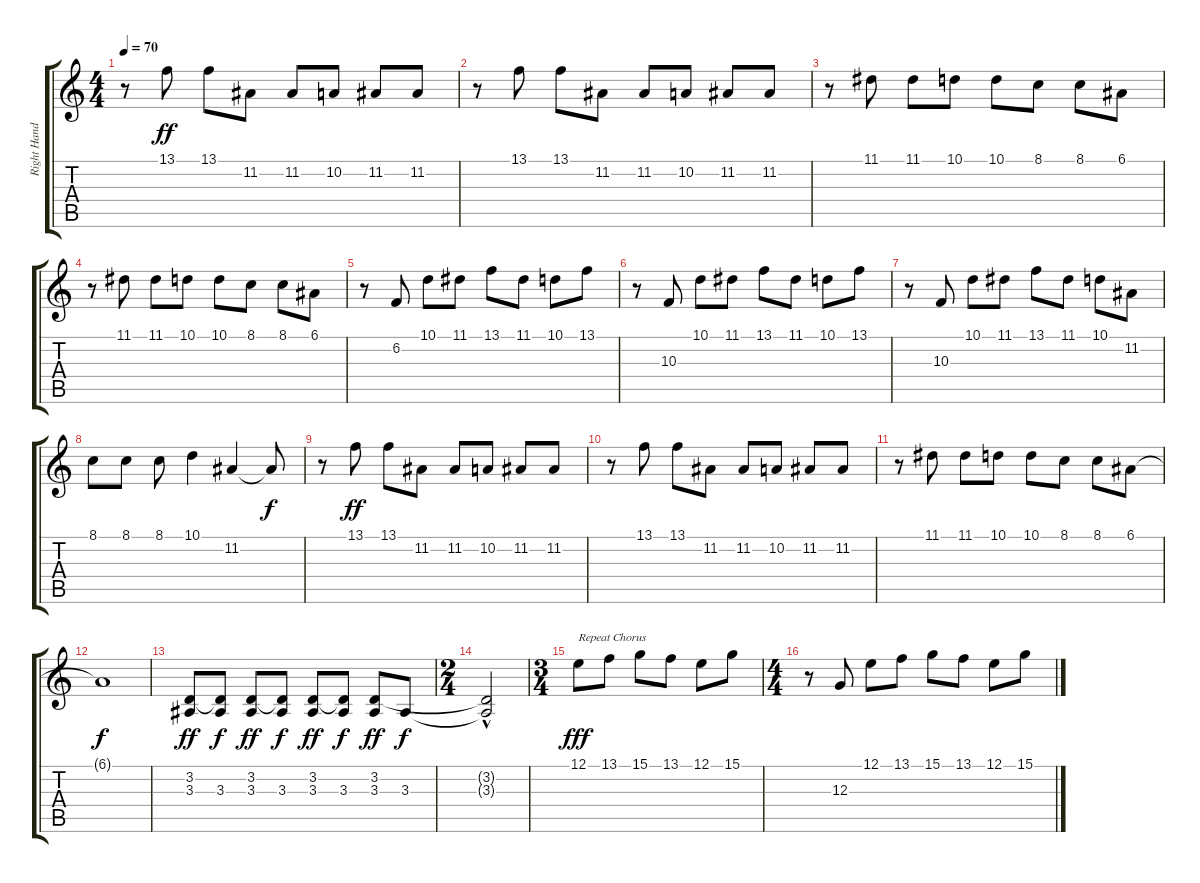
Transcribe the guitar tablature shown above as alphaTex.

\track ("Right Hand" "Right Hand") {instrument acousticgrandpiano}
\staff {score tabs}
\tuning (E4 B3 G3 D3 A2 E2) {hide}
\ts (4 4)
\tempo 70
\clef g2
\ks c
r.8{dy f} 13.1.8{dy ff} 13.1.8 11.2.8 11.2.8 10.2.8 11.2.8 11.2.8 |
r.8 13.1.8 13.1.8 11.2.8 11.2.8 10.2.8 11.2.8 11.2.8 |
r.8 11.1.8 11.1.8 10.1.8 10.1.8 8.1.8 8.1.8 6.1.8 |
r.8 11.1.8 11.1.8 10.1.8 10.1.8 8.1.8 8.1.8 6.1.8 |
r.8 6.2.8 10.1.8 11.1.8 13.1.8 11.1.8 10.1.8 13.1.8 |
r.8 10.3.8 10.1.8 11.1.8 13.1.8 11.1.8 10.1.8 13.1.8 |
r.8 10.3.8 10.1.8 11.1.8 13.1.8 11.1.8 10.1.8 11.2.8 |
8.1.8 8.1.8 8.1.8 10.1.4 11.2.4 11.2{t}.8{dy f} |
r.8 13.1.8{dy ff} 13.1.8 11.2.8 11.2.8 10.2.8 11.2.8 11.2.8 |
r.8 13.1.8 13.1.8 11.2.8 11.2.8 10.2.8 11.2.8 11.2.8 |
r.8 11.1.8 11.1.8 10.1.8 10.1.8 8.1.8 8.1.8 6.1.8 |
6.1{t}.1{dy f} |
(3.2 3.3).8{dy ff volume 11} (3.2{t} 3.3).8{dy f} (3.2 3.3).8{dy ff} (3.2{t} 3.3).8{dy f} (3.2 3.3).8{dy ff} (3.2{t} 3.3).8{dy f} (3.2 3.3).8{dy ff} 3.3.8{dy f} |
\ts (2 4)
(3.2{hac t} 3.3{t}).2 |
\ts (3 4)
12.1.8{txt "Repeat Chorus" dy fff volume 8} 13.1.8 15.1.8 13.1.8 12.1.8 15.1.8 |
\ts (4 4)
r.8 12.3.8 12.1.8 13.1.8 15.1.8 13.1.8 12.1.8 15.1.8
